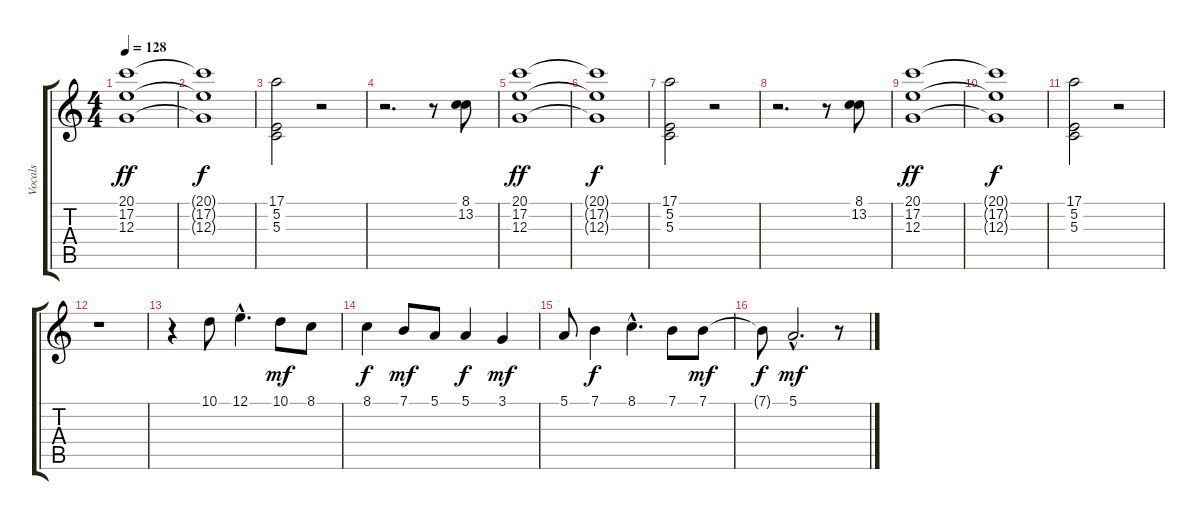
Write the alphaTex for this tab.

\track ("Vocals" "Vocals") {instrument flute}
\staff {score tabs}
\tuning (E4 B3 G3 D3 A2 E2) {hide}
\ts (4 4)
\tempo 128
\clef g2
\ks c
(20.1 17.2 12.3).1{dy ff} |
(20.1{t} 17.2{t} 12.3{t}).1{dy f} |
(17.1 5.2 5.3).2 r.2 |
r.2{d} r.8 (8.1 13.2).8 |
(20.1 17.2 12.3).1{dy ff} |
(20.1{t} 17.2{t} 12.3{t}).1{dy f} |
(17.1 5.2 5.3).2 r.2 |
r.2{d} r.8 (8.1 13.2).8 |
(20.1 17.2 12.3).1{dy ff} |
(20.1{t} 17.2{t} 12.3{t}).1{dy f} |
(17.1 5.2 5.3).2 r.2 |
r.1 |
r.4 10.1.8 12.1{hac}.4{d} 10.1.8{dy mf} 8.1.8 |
8.1.4{dy f} 7.1.8{dy mf} 5.1.8 5.1.4{dy f} 3.1.4{dy mf} |
5.1.8 7.1.4{dy f} 8.1{hac}.4{d} 7.1.8 7.1.8{dy mf} |
7.1{t}.8{dy f} 5.1{hac}.2{d dy mf} r.8
